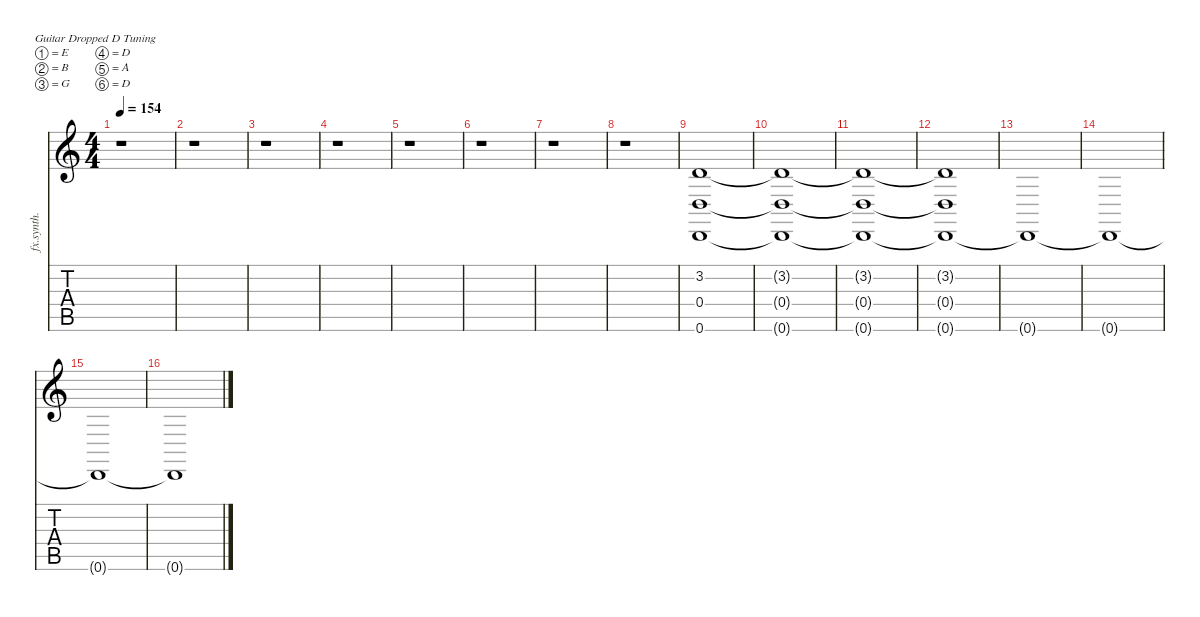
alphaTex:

\defaultSystemsLayout 4
\hideDynamics
\bracketExtendMode nobrackets
\otherSystemsTrackNameOrientation horizontal
\track ("Sweep" "fx.synth.") {instrument fx6goblins}
\staff {score tabs}
\tuning (E4 B3 G3 D3 A2 D2)
\ts (4 4)
\tempo 154
\clef g2
\ks c
r.1{dy f beam Down} |
r.1{beam Down} |
r.1{beam Down} |
r.1{beam Down} |
r.1{beam Down} |
r.1{beam Down} |
r.1{beam Down} |
r.1{beam Down} |
(3.2 0.4 0.6).1{beam Up} |
(3.2{t} 0.4{t} 0.6{t}).1{dy mf beam Up} |
(3.2{t} 0.4{t} 0.6{t}).1{beam Up} |
(3.2{t} 0.4{t} 0.6{t}).1{dy f beam Up} |
0.6{t}.1{dy mf beam Up} |
0.6{t}.1{beam Up} |
0.6{t}.1{beam Up} |
0.6{t}.1{beam Up}
